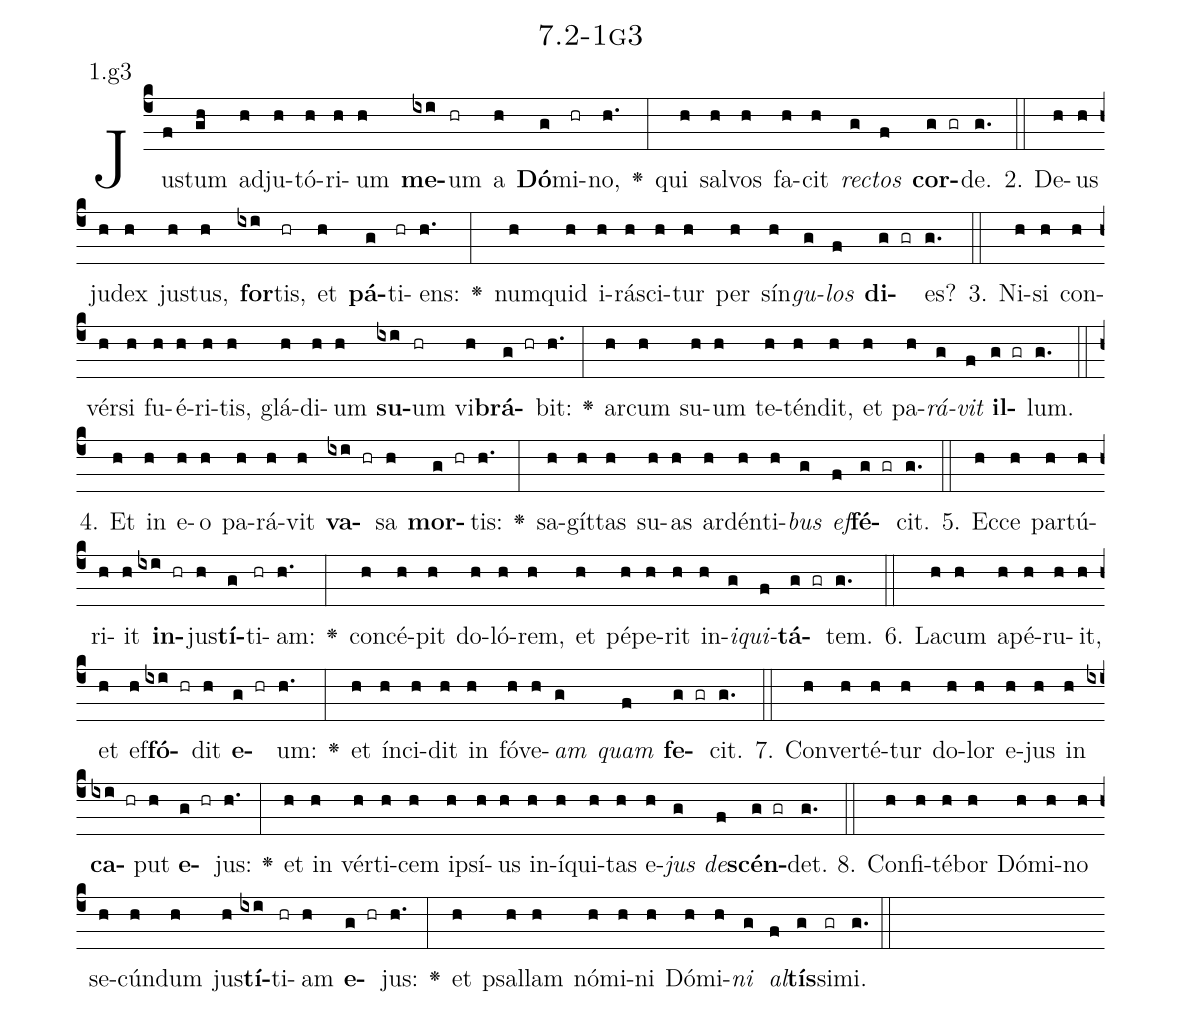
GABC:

name: 7.2-1g3;
annotation: 1.g3;
%%
(c4)Jus(f)tum(gh) ad(h)ju(h)tó(h)ri(h)um(h) <b>me</b>(ixi)um(hr) a(h) <b>Dó</b>(g)mi(hr)no,(h.) <v>\greheightstar</v>(:) qui(h) sal(h)vos(h) fa(h)cit(h) <i>rec</i>(g)<i>tos</i>(f) <b>cor</b>(g gr)de.(g.) (::)
2. De(h)us(h) ju(h)dex(h) jus(h)tus,(h) <b>for</b>(ixi)tis,(hr) et(h) <b>pá</b>(g)ti(hr)ens:(h.) <v>\greheightstar</v>(:) num(h)quid(h) i(h)rá(h)sci(h)tur(h) per(h) sín(h)<i>gu</i>(g)<i>los</i>(f) <b>di</b>(g gr)es?(g.) (::)
3. Ni(h)si(h) con(h)vér(h)si(h) fu(h)é(h)ri(h)tis,(h) glá(h)di(h)um(h) <b>su</b>(ixi)um(hr) vi(h)<b>brá</b>(g hr)bit:(h.) <v>\greheightstar</v>(:) ar(h)cum(h) su(h)um(h) te(h)tén(h)dit,(h) et(h) pa(h)<i>rá</i>(g)<i>vit</i>(f) <b>il</b>(g gr)lum.(g.) (::)
4. Et(h) in(h) e(h)o(h) pa(h)rá(h)vit(h) <b>va</b>(ixi hr)sa(h) <b>mor</b>(g hr)tis:(h.) <v>\greheightstar</v>(:) sa(h)gít(h)tas(h) su(h)as(h) ar(h)dén(h)ti(h)<i>bus</i>(g) <i>ef</i>(f)<b>fé</b>(g gr)cit.(g.) (::)
5. Ec(h)ce(h) par(h)tú(h)ri(h)it(h) <b>in</b>(ixi hr)jus(h)<b>tí</b>(g)ti(hr)am:(h.) <v>\greheightstar</v>(:) con(h)cé(h)pit(h) do(h)ló(h)rem,(h) et(h) pé(h)pe(h)rit(h) in(h)<i>i</i>(g)<i>qui</i>(f)<b>tá</b>(g gr)tem.(g.) (::)
6. La(h)cum(h) a(h)pé(h)ru(h)it,(h) et(h) ef(h)<b>fó</b>(ixi hr)dit(h) <b>e</b>(g hr)um:(h.) <v>\greheightstar</v>(:) et(h) ín(h)ci(h)dit(h) in(h) fó(h)ve(h)<i>am</i>(g) <i>quam</i>(f) <b>fe</b>(g gr)cit.(g.) (::)
7. Con(h)ver(h)té(h)tur(h) do(h)lor(h) e(h)jus(h) in(h) <b>ca</b>(ixi hr)put(h) <b>e</b>(g hr)jus:(h.) <v>\greheightstar</v>(:) et(h) in(h) vér(h)ti(h)cem(h) ip(h)sí(h)us(h) in(h)í(h)qui(h)tas(h) e(h)<i>jus</i>(g) <i>de</i>(f)<b>scén</b>(g gr)det.(g.) (::)
8. Con(h)fi(h)té(h)bor(h) Dó(h)mi(h)no(h) se(h)cún(h)dum(h) jus(h)<b>tí</b>(ixi)ti(hr)am(h) <b>e</b>(g hr)jus:(h.) <v>\greheightstar</v>(:) et(h) psal(h)lam(h) nó(h)mi(h)ni(h) Dó(h)mi(h)<i>ni</i>(g) <i>al</i>(f)<b>tís</b>(g)si(gr)mi.(g.) (::)
